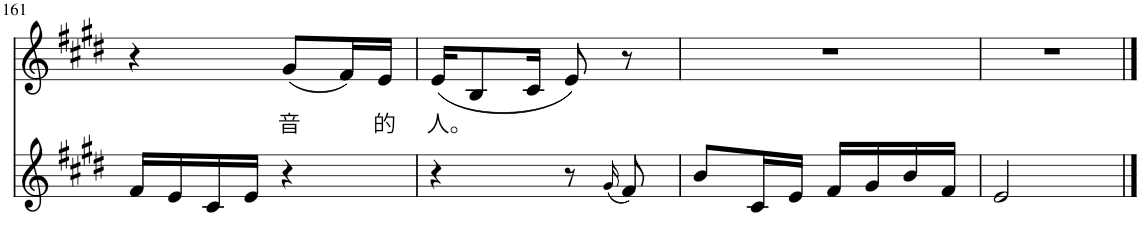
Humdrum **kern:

**kern	**kern	**text
*part2	*part1	*part1
*staff2	*staff1	*staff1
*I"Piano	*I"Piano	*
*I'Pno	*I'Pno	*
!!LO:PB:g=z
*clefG2	*clefG2	*
*k[f#c#g#d#]	*k[f#c#g#d#]	*
*M2/4	*M2/4	*
=161	=161	=161
16f#/LL	4r	.
16e/	.	.
16c#/	.	.
16e/JJ	.	.
!	!	!LO:LY:b
4r	(8g#/L	音
.	16f#/L)	.
!	!	!LO:LY:b
.	16e/JJ	的
=162	=162	=162
!	!	!LO:LY:b
4r	(16e/KL	人。
.	8B/	.
.	16c#/Jk	.
8r	8e/)	.
(16qg#/	.	.
8f#/)	8r	.
=163	=163	=163
8b/L	2r	.
16c#/L	.	.
16e/JJ	.	.
16f#/LL	.	.
16g#/	.	.
16b/	.	.
16f#/JJ	.	.
=164	=164	=164
2e/	2r	.
==	==	==
*-	*-	*-
